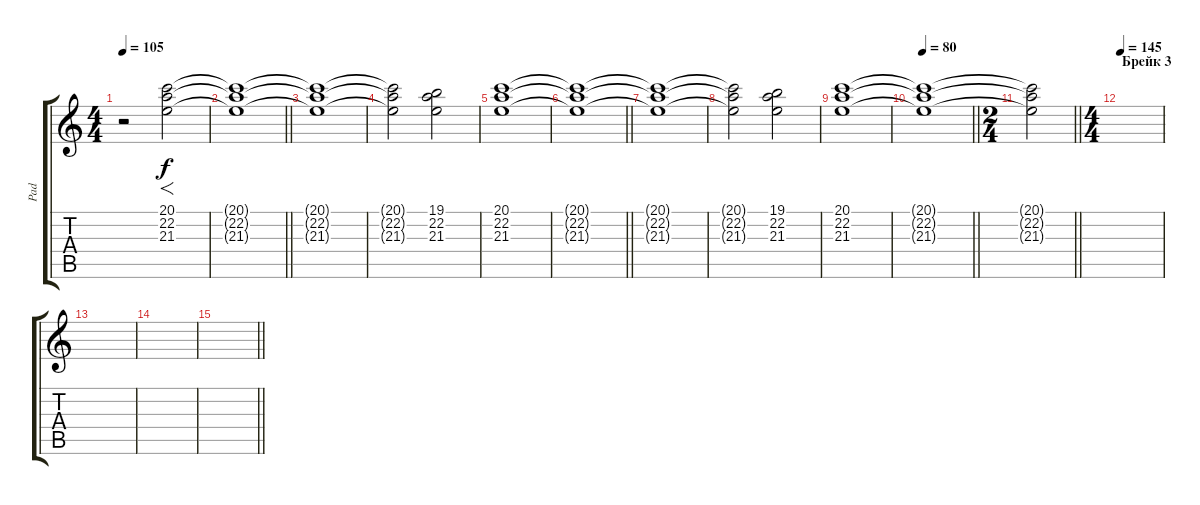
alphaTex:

\track ("Pad" "Pad") {instrument stringensemble1}
\staff {score tabs}
\tuning (E4 B3 G3 D3 A2 E2) {hide}
\ts (4 4)
\tempo 105
\clef g2
\ks c
r.2{dy f} (20.1 22.2 21.3).2{f} |
\barLineRight lightlight
(20.1{t} 22.2{t} 21.3{t}).1 |
(20.1{t} 22.2{t} 21.3{t}).1 |
(20.1{t} 22.2{t} 21.3{t}).2 (19.1 22.2 21.3).2 |
(20.1 22.2 21.3).1 |
\barLineRight lightlight
(20.1{t} 22.2{t} 21.3{t}).1 |
(20.1{t} 22.2{t} 21.3{t}).1 |
(20.1{t} 22.2{t} 21.3{t}).2 (19.1 22.2 21.3).2 |
(20.1 22.2 21.3).1 |
\tempo 80
\barLineRight lightlight
(20.1{t} 22.2{t} 21.3{t}).1 |
\ts (2 4)
\barLineRight lightlight
(20.1{t} 22.2{t} 21.3{t}).2 |
\ts (4 4)
\section ("" "Брейк 3")
\tempo 145
|
|
|
\barLineRight lightlight
